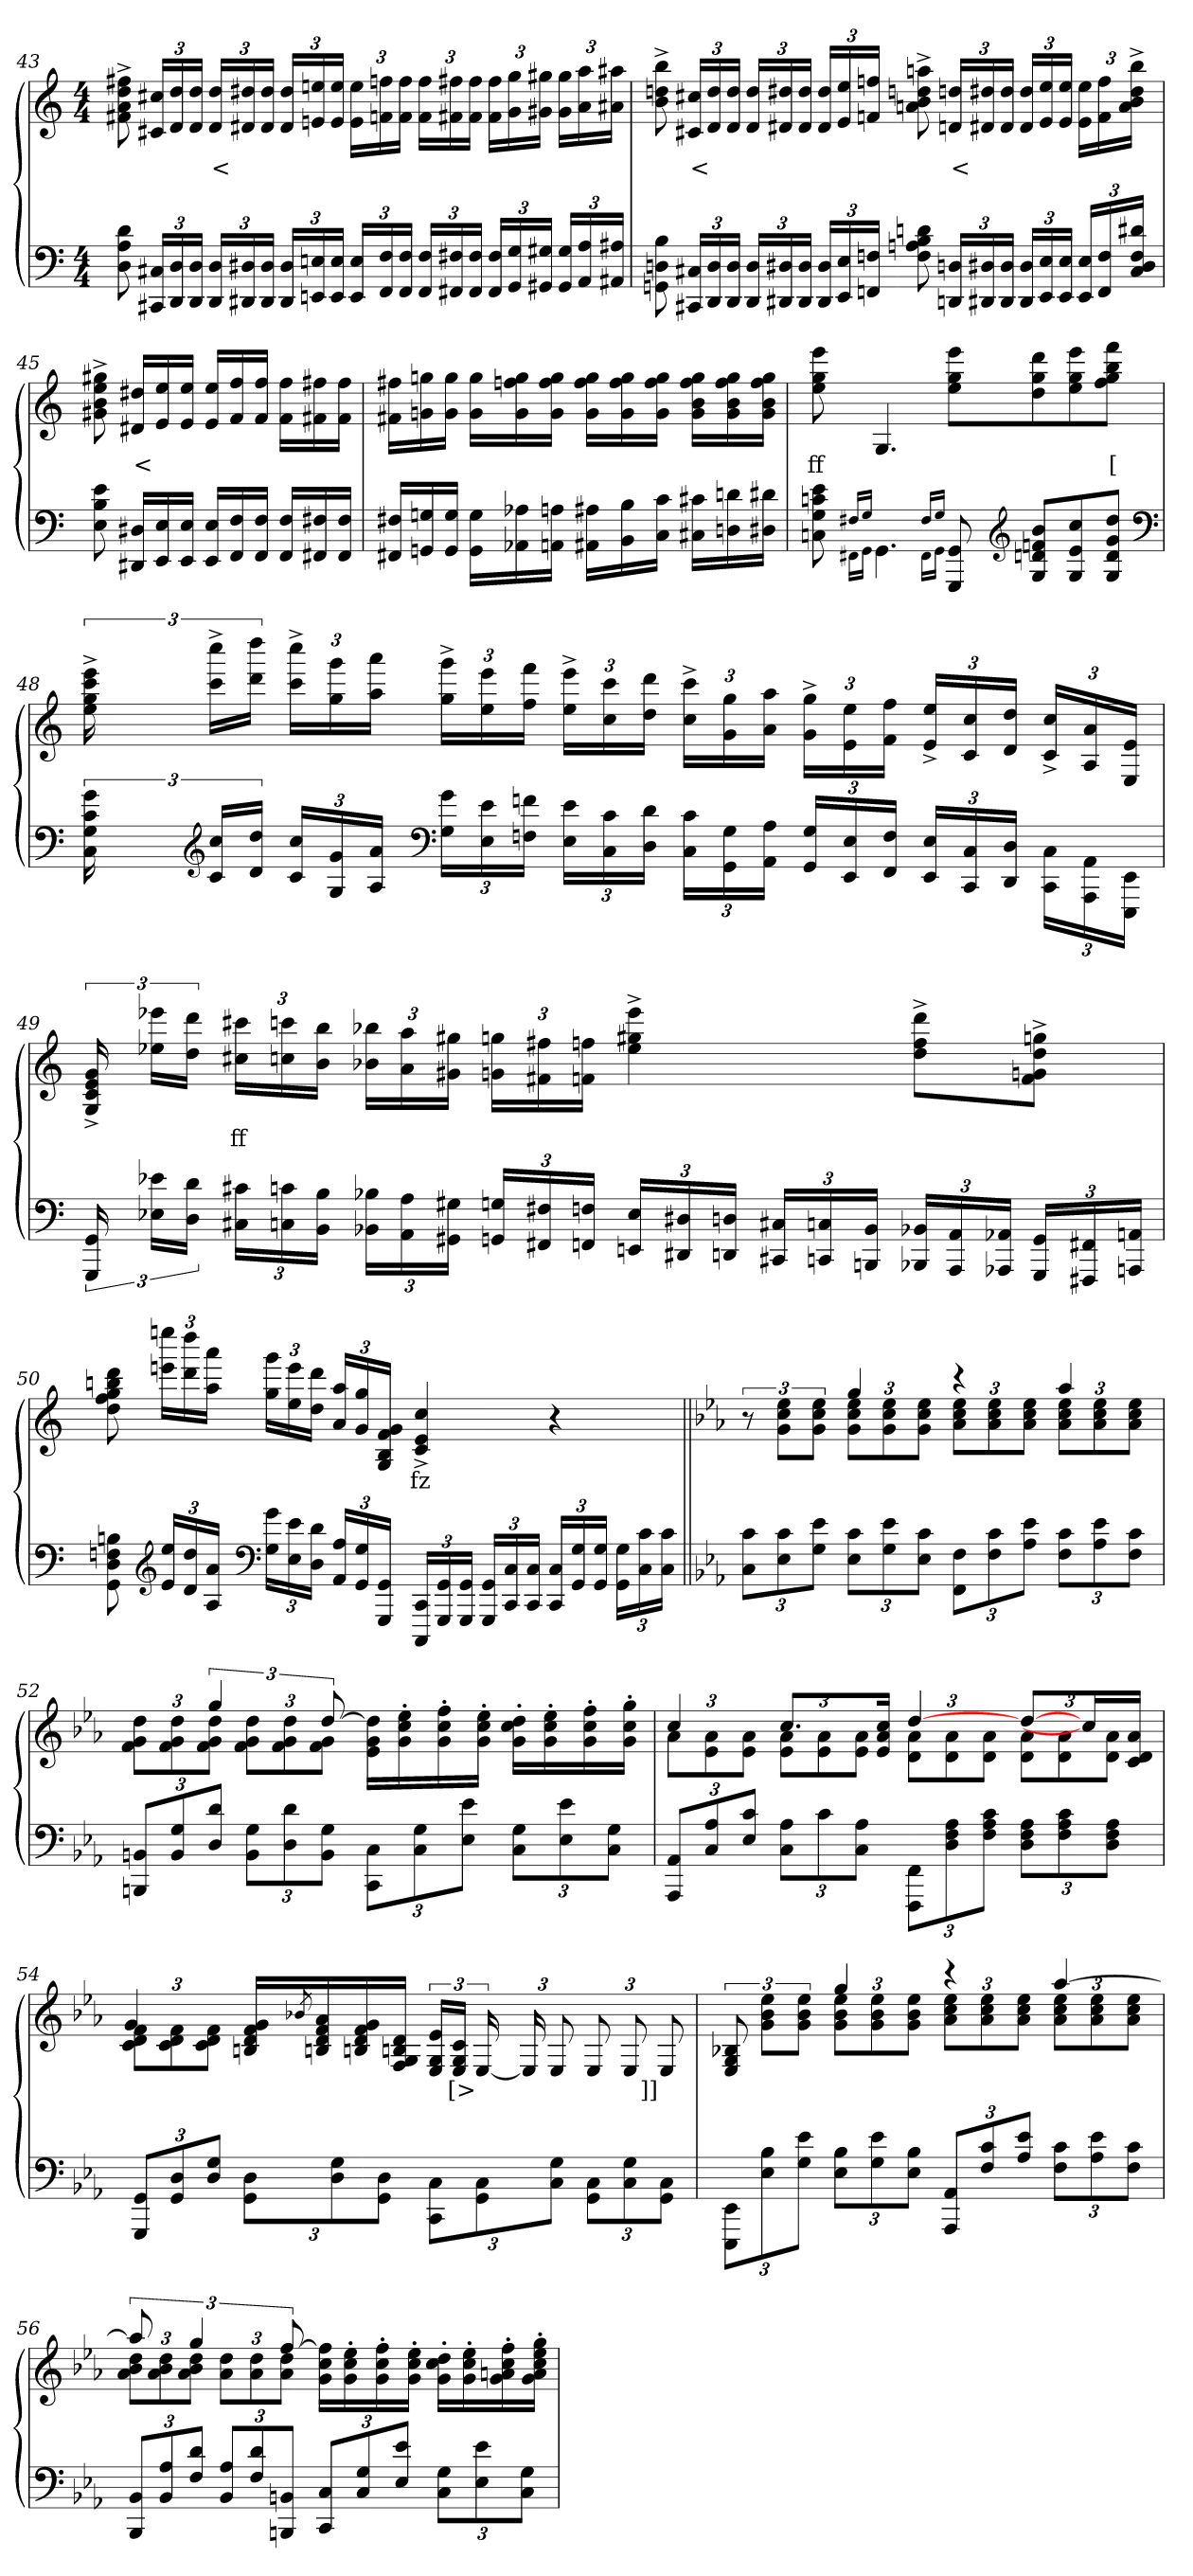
**kern	**kern	**text
*part2	*part1	*part1
*staff2	*staff1	*staff1
*clefF4	*clefG2	*
*k[]	*k[]	*
*M4/4	*M4/4	*
=43	=43	=43
8d 8A 8D	8ff#X^> 8dd^> 8a^> 8f#X^>	.
24C#X\ 24CC#X/LL	24cc#X/ 24c#X/LL	.
24D 24DD	24dd 24d	.
24D 24DDJJ	24dd 24dJJ	.
24D\ 24DD/LL	24dd/ 24d/LL	<
24D#X 24DD#X	24dd#X 24d#X	.
24D# 24DD#JJ	24dd# 24d#JJ	.
24D#\ 24DD#/LL	24dd#/ 24d#/LL	.
24En 24EEn	24een 24en	.
24E 24EEJJ	24ee 24eJJ	.
24E\ 24EE/LL	24ee 24eLL	.
24F 24FF	24ffn 24fn	.
24F 24FFJJ	24ff 24fJJ	.
24F\ 24FF/LL	24ff 24fLL	.
24F#X 24FF#X	24ff#X 24f#X	.
24F# 24FF#JJ	24ff# 24f#JJ	.
24F#\ 24FF#/LL	24ff# 24f#LL	.
24G 24GG	24gg 24g	.
24G#X 24GG#XJJ	24gg#X 24g#XJJ	.
24G#\ 24GG#/LL	24gg# 24g#LL	.
24A 24AA	24aa 24a	.
24A#X 24AA#XJJ	24aa#X 24a#XJJ	.
=44	=44	=44
8B 8Dn 8GGn	8bb^> 8ddn^> 8b^>	.
24C#X 24CC#XLL	24cc#X/ 24c#X/LL	<
24D 24DD	24dd 24d	.
24D 24DDJJ	24dd 24dJJ	.
24D 24DDLL	24dd/ 24d/LL	.
24D#X 24DD#X	24dd#X 24d#X	.
24D# 24DD#JJ	24dd# 24d#JJ	.
24D# 24DD#LL	24dd#/ 24d#/LL	.
24E 24EE	24ee 24e	.
24Fn 24FFnJJ	24ffn 24fnJJ	.
8dn 8B 8An 8F	8aan^> 8ddn^> 8b^> 8an^>	.
24Dn 24DDnLL	24ddn/ 24dn/LL	<
24D#X 24DD#X	24dd#X 24d#X	.
24D# 24DD#JJ	24dd# 24d#JJ	.
24D# 24DD#LL	24dd#/ 24d#/LL	.
24E 24EE	24ee 24e	.
24E 24EEJJ	24ee 24eJJ	.
24E 24EE/LL	24ee 24eLL	.
24F 24FF	24ff 24f	.
24d# 24F 24D# 24C#JJ	24bb^> 24dd#^> 24b^> 24a^>JJ	.
=45	=45	=45
8e 8B 8E	8gg#X^> 8ee^> 8b^> 8g#X^>	.
16D#X/ 16DD#X/LL	16dd#X/ 16d#X/LL	<
16E 16EE	16ee 16e	.
16E 16EEJJ	16ee 16eJJ	.
16E/ 16EE/LL	16ee 16e/LL	.
16F 16FF	16ff 16f	.
16F 16FFJJ	16ff 16fJJ	.
16F/ 16FF/LL	16ff 16fLL	.
16F#X 16FF#X	16ff#X 16f#X	.
16F# 16FF#JJ	16ff# 16f#JJ	.
=46	=46	=46
16F#X/ 16FF#X/LL	16ff#X 16f#XLL	.
16Gn 16GGn	16ggn 16gn	.
16G 16GGJJ	16gg 16gJJ	.
16G 16GGLL	16gg 16gLL	.
16A-X 16AA-X	16gg 16ffn 16g	.
16An 16AAnJJ	16gg 16ff 16gJJ	.
16A#X 16AA#XLL	16gg 16ff 16gLL	.
16B 16BB	16gg 16ff 16g	.
16c 16CJJ	16gg 16ff 16gJJ	.
16c#X 16C#XLL	16gg 16ff 16b 16gLL	.
16dn 16Dn	16gg 16ff 16b 16g	.
16d#X 16D#XJJ	16gg 16ff 16b 16gJJ	.
=47	=47	=47
*^	*	*
8e 8cn 8G 8Cn	8ryy	8eee 8gg 8ee	ff
16qFF#X\LL	16qF#X/LL	.	.
16qGG\JJ	16qG/JJ	.	.
4.GG\	4.ryy	4.G/	.
16qFF#\LL	16qF#/LL	.	.
16qGG\JJ	16qG/JJ	.	.
8GG 8GGG	2ryy	8eee 8gg 8eeL	.
*clefG2	*	*	*
8b 8fn 8dn 8GL	.	8ddd 8gg 8dd	.
8cc 8e 8G	.	8eee 8gg 8ee	.
8dd 8g 8d 8GJ	.	8fff 8bb 8gg 8ffJ	[
*v	*v	*	*
*clefF4	*	*
=48	=48	=48
24g 24c 24G 24C	24eee^> 24ccc^> 24gg^> 24ee^>	.
*clefG2	*	*
24cc/ 24c/LL	24cccc^> 24ccc^>LL	.
24dd/ 24d/JJ	24dddd 24dddJJ	.
24cc/ 24c/LL	24cccc^> 24ccc^>LL	.
24g/ 24G/	24ggg 24gg	.
24a/ 24A/JJ	24aaa 24aaJJ	.
*clefF4	*	*
24g 24GLL	24ggg^> 24gg^>LL	.
24e 24E	24eee 24ee	.
24fn 24FnJJ	24fff 24ffJJ	.
24e 24ELL	24eee^> 24ee^>LL	.
24c 24C	24ccc 24cc	.
24d 24DJJ	24ddd 24ddJJ	.
24c 24CLL	24ccc^> 24cc^>LL	.
24G 24GG	24gg 24g	.
24A 24AAJJ	24aa 24aJJ	.
24G/ 24GG/LL	24gg^> 24g^>LL	.
24E 24EE	24ee 24e	.
24F 24FFJJ	24ff 24fJJ	.
24E/ 24EE/LL	24ee^> 24e^>LL	.
24C 24CC	24cc 24c	.
24D 24DDJJ	24dd 24dJJ	.
24C\ 24CC\LL	24cc^> 24c^>LL	.
24AA 24AAA	24a 24A	.
24EE 24EEEJJ	24e 24EJJ	.
=49	=49	=49
24GG/ 24GGG/	24g^> 24e^> 24c^> 24G^>	.
24e-X 24E-XLL	24eee-X 24ee-XLL	.
24d 24DJJ	24ddd 24ddJJ	.
24c#X 24C#XLL	24ccc#X 24cc#XLL	ff
24cn 24Cn	24cccn 24ccn	.
24B 24BBJJ	24bb 24bJJ	.
24B-X 24BB-XLL	24bb-X 24b-XLL	.
24A 24AA	24aa 24a	.
24G#X 24GG#XJJ	24gg#X 24g#XJJ	.
24Gn/ 24GGn/LL	24ggn 24gnLL	.
24F#X 24FF#X	24ff#X 24f#X	.
24Fn 24FFnJJ	24ffn 24fnJJ	.
24E- 24EEnLL	4eee-^> 4gg#X^> 4ee-^>	.
24D#X 24DD#X	.	.
24Dn 24DDnJJ	.	.
24C#X 24CC#XLL	.	.
24Cn 24CCn	.	.
24BB- 24BBBnJJ	.	.
24BB-X 24BBB-XLL	8ddd^> 8ff^> 8dd^>L	.
24AA 24AAA	.	.
24AA-X 24AAA-XJJ	.	.
24GG 24GGGLL	8ggn^> 8dd^> 8gn^> 8f^>J	.
24FF#X 24FFF#X	.	.
24AAn 24AAAnJJ	.	.
=50	=50	=50
8Bn 8Fn 8D 8GG	8ddd 8bbn 8gg 8ff 8dd	.
*clefG2	*	*
24ee/ 24e/LL	24eeeen 24eeenLL	.
24dd 24d	24dddd 24ddd	.
24a 24AJJ	24aaa\ 24aa\JJ	.
*clefF4	*	*
24g\ 24G\LL	24ggg\ 24gg\LL	.
24e 24E	24eee 24ee	.
24d 24DJJ	24ddd 24ddJJ	.
24A/ 24AA/LL	24aa/ 24a/LL	.
24G 24GG	24gg 24g	.
24GG 24GGGJJ	24g 24f 24B 24GJJ	.
24CC/ 24CCC/LL	4cc^> 4e^> 4c^>	fz
24GG 24GGG	.	.
24GG 24GGGJJ	.	.
24GG/ 24GGG/LL	.	.
24C 24CC	.	.
24C 24CCJJ	.	.
24C/ 24CC/LL	4r	[
24G 24GG	.	.
24G 24GGJJ	.	.
24G\ 24GG\LL	.	.
24c 24C	.	.
24c 24CJJ	.	.
=51||	=51||	=51||
*k[b-e-a-]	*k[b-e-a-]	*
*	*^	*
12c 12CL	4ryy	12r	pp
12c 12E-	.	12ee- 12cc 12gL	.
12e- 12GJ	.	12ee- 12cc 12gJ	.
12c 12E-L	4gg	12ee- 12cc 12gL	.
12e- 12G	.	12ee- 12cc 12g	.
12c 12E-J	.	12ee- 12cc 12gJ	.
12F 12FFL	4r	12ee- 12cc 12a-L	.
12c 12F	.	12ee- 12cc 12a-	.
12e- 12A-J	.	12ee- 12cc 12a-J	.
12c 12FL	4aa-	12ee- 12cc 12a-L	.
12e- 12A-	.	12ee- 12cc 12a-	.
12c 12FJ	.	12ee- 12cc 12a-J	.
=52	=52	=52	=52
12BBn/ 12BBBn/L	6ryy	12dd 12g 12fL	.
12G/ 12BB/	.	12dd 12g 12f	.
12d/ 12D/J	6gg	12dd 12g 12fJ	.
12G 12BBL	.	12dd 12g 12fL	.
12d 12D	12ryy	12dd 12g 12f	.
12G 12BBJ	[12dd	12g 12fJ	.
12C 12CCL	16dd\] 16g\ 16e-\LL	2ryy	.
.	16ee-'> 16cc'> 16g'>	.	.
12G 12C	.	.	.
.	16ff'> 16cc'> 16g'>	.	.
12e- 12E-J	.	.	.
.	16ee-'> 16cc'> 16g'>JJ	.	.
12G 12CL	16dd\'> 16cc\'> 16g\'>LL	.	.
.	16ee-'> 16cc'> 16g'>	.	.
12e- 12E-	.	.	.
.	16ff'> 16cc'> 16g'>	.	.
12G 12CJ	.	.	.
.	16gg'> 16cc'> 16g'>JJ	.	.
=53	=53	=53	=53
12AA-/ 12AAA-/L	4cc	12a-L	.
12A-/ 12C/	.	12a- 12e-	.
12c/ 12E-/J	.	12a- 12e-J	.
12A-\ 12C\L	8.ccL	12a- 12e-L	.
12c\	.	12a- 12e-	.
12A- 12CJ	.	12a- 12e-J	.
.	16cc 16a- 16e-Jk	.	.
12FF\ 12FFF\L	[4dd	12a- 12dL	.
12A- 12F 12D	.	12a- 12d	.
12c 12A- 12FJ	.	12a- 12dJ	.
12A- 12F 12DL	[8ddL	12a- 12dL	.
12c 12A- 12F	.	12a- 12d	.
.	16cc/]	.	.
12A- 12F 12DJ	.	12a- 12dJ	.
.	16a- 16d 16cJk	.	.
=54	=54	=54	=54
12GG/ 12GGG/L	12f\ 12d\ 12c\L	4g/	.
12D/ 12GG/	12f 12d 12c	.	.
12G/ 12D/J	12f 12d 12cJ	.	.
12D\ 12GG\L	2.ryy	16g 16f 16d 16BnLL	.
.	.	8qb-X/	.
.	.	16a- 16f 16d 16Bn	.
12G 12D	.	.	.
.	.	16g 16f 16d 16Bn	.
12D 12GGJ	.	.	.
.	.	16d 16Bn 16G 16FJJ	.
12C 12CC\L	.	24e- 24G 24E-LL	.
.	.	24c 24G 24E-JJ	[>
12C 12GG	.	[24E-L	.
.	.	24E-L]	.
12G 12CJ	.	12E-J	.
12C\ 12GG\L	.	12E-L	.
12G 12C	.	12E-	.
12C 12GGJ	.	12E-J	]]
=55	=55	=55	=55
12EE-\ 12EEE-\L	4ryy	12B-X/ 12G/ 12E-/	.
12B-\ 12E-\	.	12ee- 12b- 12gL	.
12e-\ 12G\J	.	12ee- 12b- 12gJ	.
12B- 12E-L	4gg	12ee- 12b- 12gL	.
12e- 12G	.	12ee- 12b- 12g	.
12B- 12E-J	.	12ee- 12b- 12gJ	.
12AA- 12AAA-L	4r	12ee- 12cc 12a-L	.
12c 12F	.	12ee- 12cc 12a-	.
12e- 12A-J	.	12ee- 12cc 12a-J	.
12c 12FL	[4aa-	12ee- 12cc 12a-L	.
12e- 12A-	.	12ee- 12cc 12a-	.
12c 12FJ	.	12ee- 12cc 12a-J	.
=56	=56	=56	=56
12BB- 12BBB-/L	12aa-]	12dd 12b- 12a-L	.
12A- 12BB-	12ryy	12dd 12b- 12a-	.
12d 12FJ	6gg	12dd 12b- 12a-J	.
12A- 12BB-L	.	12dd 12a-L	.
12d 12F/	12ryy	12dd 12a-	.
12BBn 12BBBnJ	[12ff	12dd 12a-J	.
12C 12CC/L	2ryy	16ff\] 16cc\ 16g\LL	.
.	.	16ee-\'> 16cc\'> 16g\'>	.
12G 12C	.	.	.
.	.	16ff\'> 16cc\'> 16g\'>	.
12e- 12E-J	.	.	.
.	.	16ee-\'> 16cc\'> 16g\'>JJ	.
12G 12CL	.	16dd\'> 16cc\'> 16g\'>LL	.
.	.	16ee-\'> 16cc\'> 16g\'>	.
12e- 12E-	.	.	.
.	.	16ff\'> 16cc\'> 16an\'> 16g\'>	.
12G 12CJ	.	.	.
.	.	16gg\'> 16ee-\'> 16cc\'> 16a\'> 16g\'>JJ	.
*	*v	*v	*
=	=	=
*-	*-	*-
